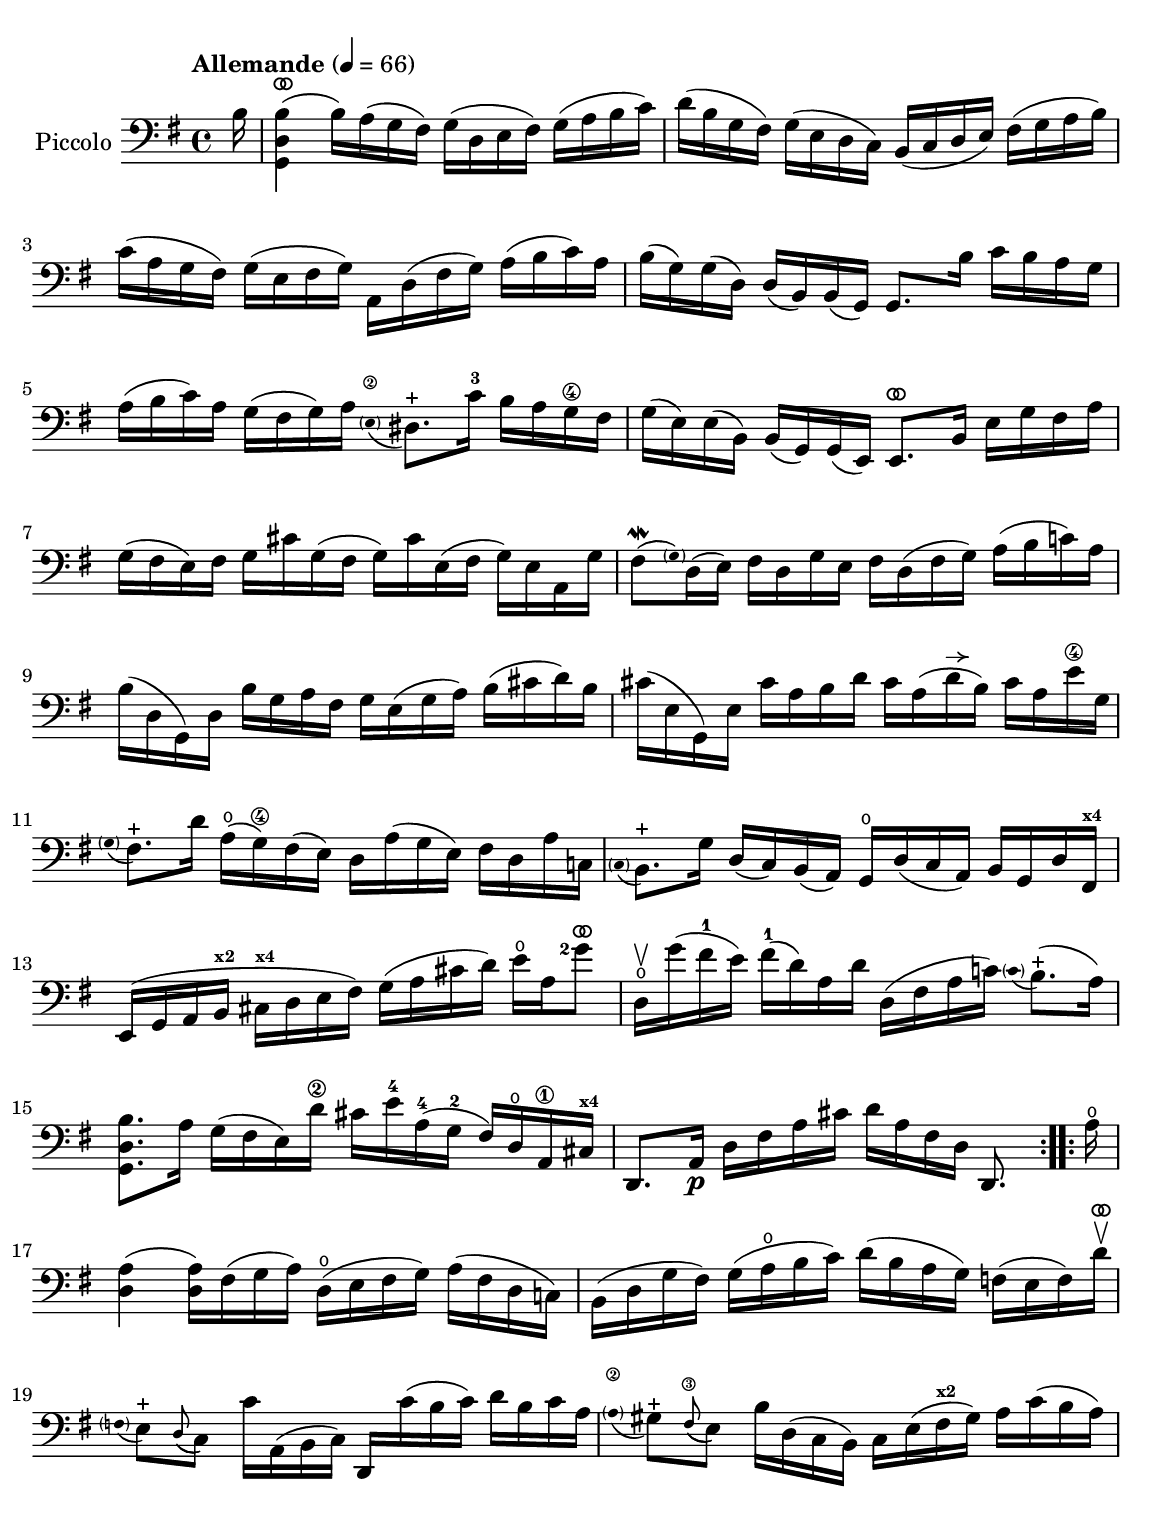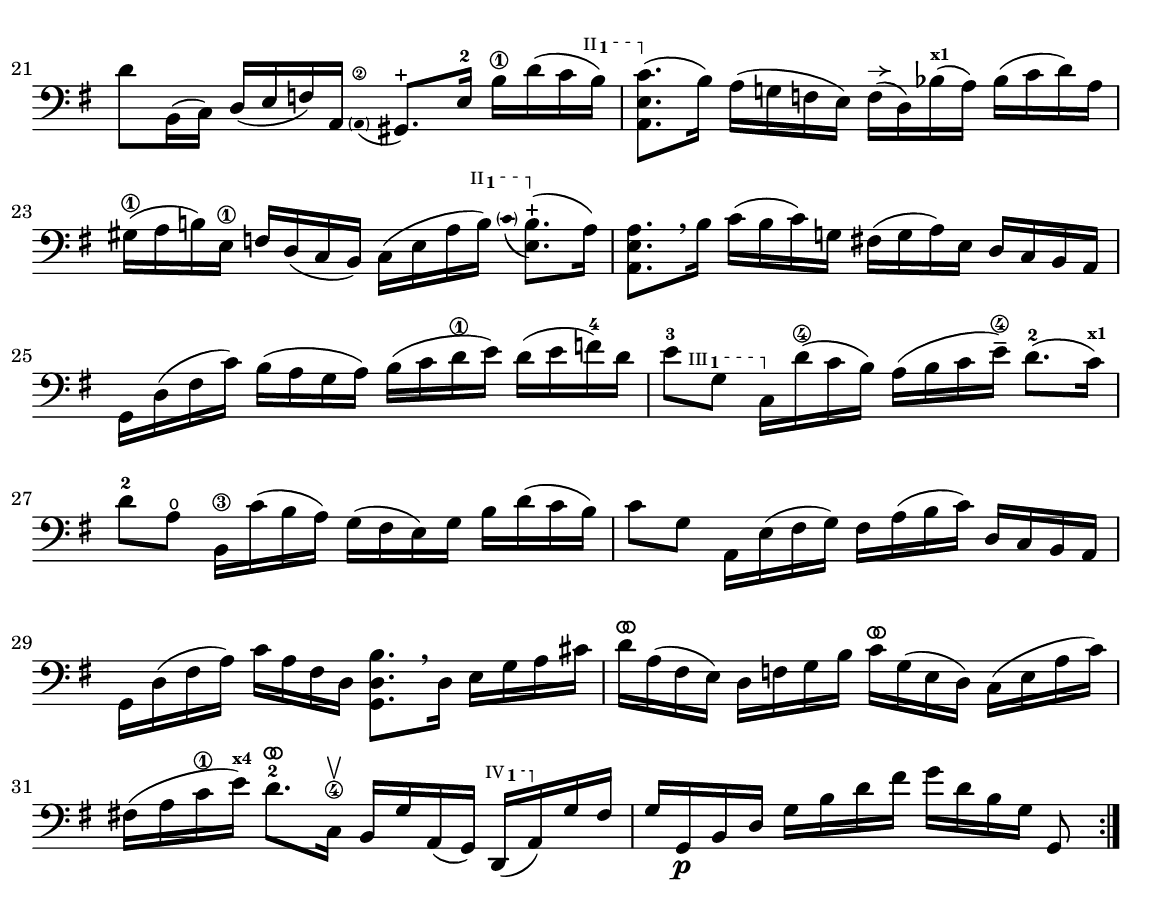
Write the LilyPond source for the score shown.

#(set-global-staff-size 21)

\version "2.18.2"

\header {
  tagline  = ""
}

\language "italiano"

% iPad Pro 12.9

\paper {
  paper-width  = 195\mm
  paper-height = 260\mm
%  indent = #0
  page-count = #2
  line-width = #184
  print-page-number = ##f
  ragged-last-bottom = ##t
  ragged-bottom = ##f
%  ragged-last = ##t
}

% function parentheAll allows for accidental symbol to be included in parentheses
%
parentheAll = #(define-music-function (parser location note) (ly:music?)
#{
  \once \override ParenthesesItem.font-size = #-1
  \once \override ParenthesesItem.stencil = #(lambda (grob)
       (let* ((acc (ly:grob-object (ly:grob-parent grob Y) 'accidental-grob))
              (dot (ly:grob-object (ly:grob-parent grob Y) 'dot)))
         (if (not (null? acc)) (ly:pointer-group-interface::add-grob grob 'elements acc))
         (if (not (null? dot)) (ly:pointer-group-interface::add-grob grob 'elements dot))
         (parentheses-item::print grob)))
  \parenthesize $note
#})

% \phrasingSlurDashed
% \SlurDashed
% \slurSolid

allongerUne = \markup {
  \center-column {
    \combine
    \draw-line #'(-2 . 0)
    \arrow-head #X #RIGHT ##f
  }
}

ringsps = #"
  0.15 setlinewidth
  0.9 0.6 moveto
  0.4 0.6 0.5 0 361 arc
  stroke
  1.0 0.6 0.5 0 361 arc
  stroke
  "

vibrato = \markup {
  \with-dimensions #'(-0.2 . 1.6) #'(0 . 1.2)
  \postscript #ringsps
}

startModernBarre =
#(define-event-function (parser location fretnum partial)
   (number? number?)
    #{
      \tweak bound-details.left.text
        \markup
          \teeny \concat {
          #(format #f "~@r" fretnum)
          \hspace #.2
          \lower #.3 \small \bold \fontsize #-2 #(number->string partial)
          \hspace #.5
        }
      \tweak font-size -1
      \tweak font-shape #'upright
      \tweak style #'dashed-line
      \tweak dash-fraction #0.3
      \tweak dash-period #1
      \tweak bound-details.left.stencil-align-dir-y #0.35
      \tweak bound-details.left.padding 2.5 % was 0.25
      \tweak bound-details.left.attach-dir -1
      \tweak bound-details.left-broken.text ##f
      \tweak bound-details.left-broken.attach-dir -1
      %% adjust the numeric values to fit your needs:
      \tweak bound-details.left-broken.padding 0.5 %% was 1.5
      \tweak bound-details.right-broken.padding 0
      \tweak bound-details.right.padding 0.25
      \tweak bound-details.right.attach-dir 2
      \tweak bound-details.right-broken.text ##f
      \tweak bound-details.right.text
        \markup
          \with-dimensions #'(0 . 0) #'(-.3 . 0) %% was (0 . -1)
          \draw-line #'(0 . -1)
      \startTextSpan
   #})

stopBarre = \stopTextSpan

% Analysis brackets under the staff

\layout {
  \context {
    \Voice
    \consists "Horizontal_bracket_engraver"
  }
}

\score {
  \new Staff
  \with{instrumentName=#"Piccolo"}{
    \set fingeringOrientations = #'(left)
    \override Beam.auto-knee-gap = #2
    \override Hairpin.to-barline = ##f
    \override ParenthesesItem.padding = #0.1
    \override ParenthesesItem.font-size = #-1

    \tempo "Allemande" 4 = 66
    \time 4/4
    \key sol \major
    \clef "bass"

    \repeat volta 2 {
    | \partial 16
      si16
    | <<sol,4 re4 si4(^\vibrato>>
      si16) la16( sol16 fad16) sol16( re16 mi16 fad16)
      sol16( la16 si16 do'16)
    | re'16( si16 sol16 fad16) sol16( mi16 re16 do16)
      si,16( do16 re16 mi16) fad16( sol16 la16 si16)
    | do'16( la16 sol16 fad16) sol16( mi16 fad16 sol16)
      la,16 re16( fad16 sol16) la16( si16 do'16) la16
    | si16( sol16) sol16( re16) re16( si,16)
      si,16( sol,16) sol,8. si16 do'16 si16 la16 sol16
    | la16( si16 do'16) la16 sol16( fad16 sol16) la16
      \appoggiatura {\hide Stem \parenthesize mi8\2 \undo \hide Stem} red8.-+
      do'16-3 si16 la16 sol16\4 fad16
    | sol16( mi16) mi16( si,16)
      si,16( sol,16) sol,16( mi,16) mi,8.^\vibrato
      si,16 mi16 sol16 fad16 la16
    | sol16( fad16 mi16) fad16 sol16 dod'16 sol16( fad16
      sol16) dod'16 mi16( fad16 sol16) mi16 la,16 sol16
    | fad8\mordent( \grace {\hide Stem \parenthesize sol) \undo \hide Stem}
      re16( mi16) fad16 re16 sol16 mi16 fad16
      re16( fad16 sol16) la16( si16 do'!16) la16
    | si16( re16 sol,16) re16 si16 sol16 la16 fad16
      sol16 mi16( sol16 la16) si16( dod'16 re'16) si16
    | dod'16( mi16 sol,16) mi16 dod'16 la16 si16 re'16
      dod'16 la16( re'16^\allongerUne si16) dod'16 la16 mi'16\4 sol16
    | \appoggiatura {\hide Stem \parenthesize sol8 \undo \hide Stem}
      fad8.-+ re'16 la16\open( sol16)\4 fad16( mi16) re16
      la16( sol16 mi16) fad16 re16 la16 do!16
    | \appoggiatura {\hide Stem \parenthesize do8 \undo \hide Stem} si,8.-+
      sol16 re16( do16) si,16( la,16) sol,16\open
      re16( do16 la,16) si,16 sol,16 re16 fad,16^\markup{\bold\teeny x4}
    | mi,16( sol,16 la,16 si,16^\markup{\bold\teeny x2}
      dod16^\markup{\bold\teeny x4} re16 mi16 fad16)
      sol16( la16 dod'16 re'16) mi'16\open la16 <sol'\finger 2>8^\vibrato
    | re16\upbow\open sol'16( fad'16-1 mi'16) fad'16(-1
      re'16) la16 re'16 re16( fad16 la16 do'!16)
      \appoggiatura {\hide Stem \parenthesize do'8 \undo \hide Stem} si8.-+(
      la16)
    | <<sol,8. re8. si8.>> la16 sol16( fad16 mi16) re'16\2
      dod'16 mi'16-4 la16(-4 sol16-2 fad16) re16\open la,16\1
      dod16^\markup{\bold\teeny x4}
    | re,8. la,16\p re16 fad16 la16 dod'16 re'16 la16 fad16 re16 re,8.
    }

    \repeat volta 2 {
    | \partial 16
      la16\open
    | \set Score.currentBarNumber = #17
      <<re4 la4(>> <<re16 la16)>> fad16( sol16 la16)
      re16(\open mi16 fad16 sol16) la16( fad16 re16 do!16)
    | si,16( re16 sol16 fad16) sol16( la16\open si16 do'16)
      re'16( si16 la16 sol16) fa!16( mi16 fa16) re'16\upbow^\vibrato
    | \appoggiatura {\hide Stem \parentheAll fa8 \undo \hide Stem}
      mi8[-+ \appoggiatura re8( do8)] do'16 la,16( si,16 do16) re,16
      do'16( si16 do'16) re'16 si16 do'16 la16
    | \appoggiatura {\hide Stem \parenthesize la8\2 \undo \hide Stem}
      sold8-+ \appoggiatura fad8(\3 mi8) si16 re16( do16 si,16)
      do16 mi16( fad16^\markup{\bold\teeny x2} sold16) la16 do'16( si16 la16)
    | re'8 si,16( do16) re16( mi16 fa16) la,16
      \appoggiatura {\hide Stem \parenthesize la,8\2 \undo \hide Stem}
      sold,8.-+ mi16-2 si16\1 re'16( do'16
      \startModernBarre #2 #1 si16)
    | <<la,8. mi8. do'8.(\stopBarre>> si16) la16( sol!16 fa!16 mi16)
      fa16(^\allongerUne re16) sib16(^\markup{\bold\teeny x1} la16) sib16( do'16 re'16) la16
    | sold16(\1 la16 si!16) mi16\1 fa!16 re16( do16 si,16)
      do16( mi16 la16 \startModernBarre #2 #1 si16)
      <<mi8.
        \appoggiatura {\hide Stem \parenthesize do'8 \undo \hide Stem}
        si8.-+(\stopBarre>> la16)
    | <<la,8. mi8. la8.[>> \breathe si16] do'16( si16 do'16) sol!16
      fad!16( sol16 la16) mi16 re16 do16 si,16 la,16
    | sol,16 re16( fad16 do'16) si16( la16 sol16 la16)
      si16( do'16 re'16\1 mi'16) re'16( mi'16 fa'16)-4 re'16
    | mi'8-3 \startModernBarre #3 #1 sol8 do16 \stopBarre re'16(\4 do'16 si16)
      la16( si16 do'16 mi'16--)\4 re'8.(-2 do'16)^\markup{\bold\teeny x1}
    | re'8-2 la8\open si,16\3 do'16( si16 la16)
      sol16( fad16 mi16) sol16 si16 re'16( do'16 si16)
    | do'8 sol8 la,16 mi16( fad16 sol16)
      fad16 la16( si16 do'16) re16 do16 si,16 la,16
    | sol,16 re16( fad16 la16) do'16 la16 fad16 re16
      <<sol,8. re8. si8.[>> \breathe re16] mi16 sol16 la16 dod'16
    | re'16^\vibrato la16( fad16 mi16) re16 fa!16 sol16 si16
      do'16^\vibrato sol16( mi16 re16) do16( mi16 la16 do'16)
    | fad!16( la16 do'16\1 mi'16)^\markup{\bold\teeny x4} re'8.-2^\vibrato
      do16\4\upbow si,16 sol16 la,16( sol,16)
      \startModernBarre #4 #1 re,16( la,16) \stopBarre sol16 fad16
    | sol16 sol,16\p si,16 re16 sol16 si16 re'16 fad'16
      sol'16 re'16 si16 sol16 sol,8
    }
  }
}
